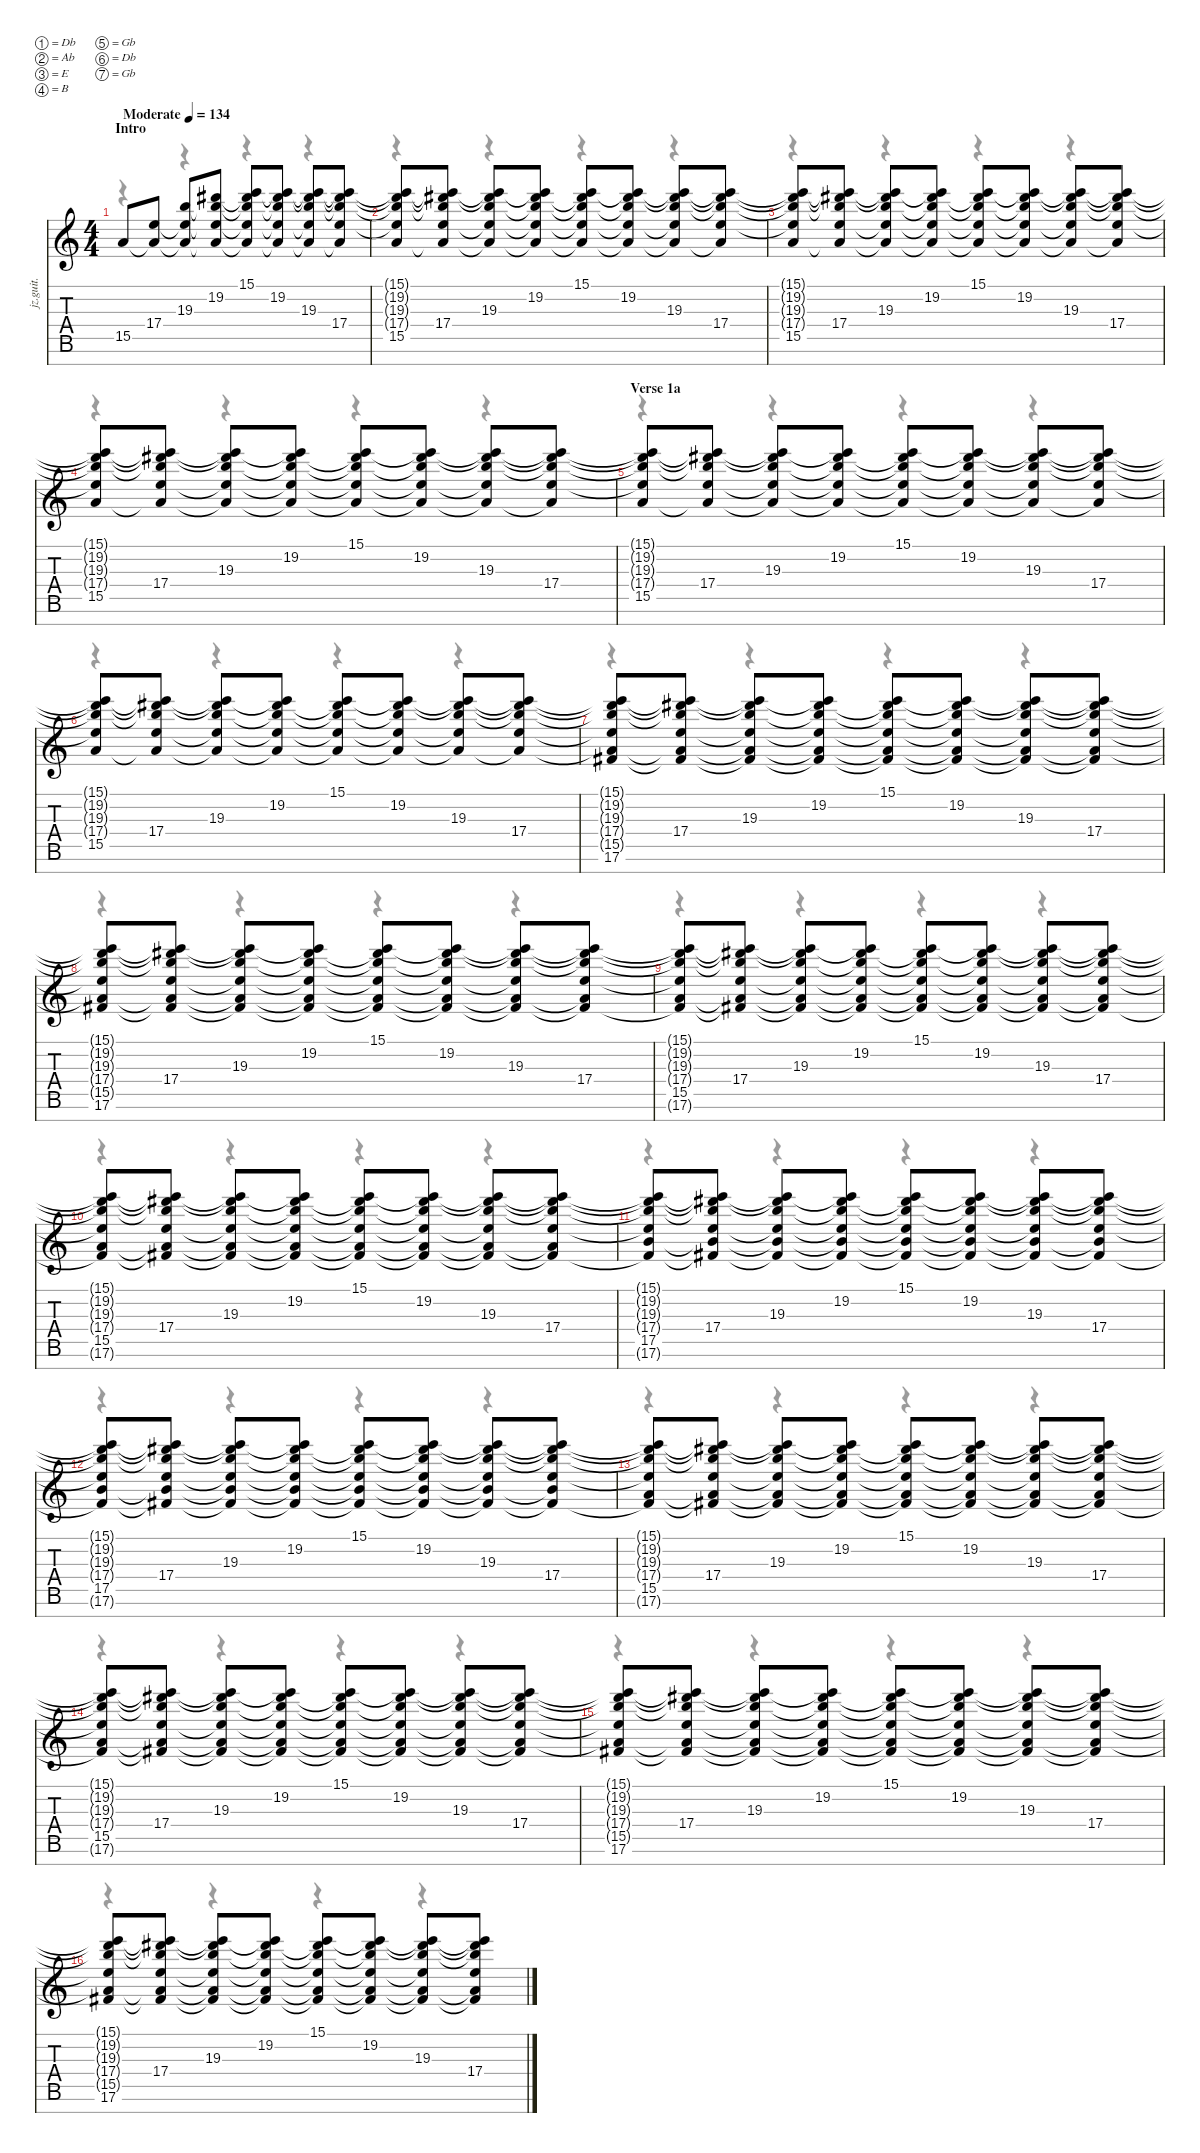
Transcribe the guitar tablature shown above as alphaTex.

\defaultSystemsLayout 4
\hideDynamics
\bracketExtendMode nobrackets
\track ("Clean Guitar" "jz.guit.") {instrument electricguitarjazz}
\staff {score tabs}
\tuning (Db4 Ab3 E3 B2 Gb2 Db2 Gb1)
\voice
\ts (4 4)
\beaming (8 2 2 2 2)
\section ("" "Intro ")
\tempo (134 "Moderate")
\clef g2
\ks c
15.5.8{dy f instrument electricguitarjazz} (17.4 15.5{t}).8 (19.3 17.4{t} 15.5{t}).8 (19.2{acc #} 19.3{t} 17.4{t} 15.5{t}).8 (15.1 19.2{t acc #} 19.3{t} 17.4{t} 15.5{t}).8 (15.1{t} 19.2{acc #} 19.3{t} 17.4{t} 15.5{t}).8 (15.1{t} 19.2{t acc #} 19.3 17.4{t} 15.5{t}).8 (15.1{t} 19.2{t acc #} 19.3{t} 17.4 15.5{t}).8 |
(15.1{t} 19.2{t acc #} 19.3{t} 17.4{t} 15.5).8 (15.1{t} 19.2{t acc #} 19.3{t} 17.4 15.5{t}).8 (15.1{t} 19.2{t acc #} 19.3 17.4{t} 15.5{t}).8 (15.1{t} 19.2{acc #} 19.3{t} 17.4{t} 15.5{t}).8 (15.1 19.2{t acc #} 19.3{t} 17.4{t} 15.5{t}).8 (15.1{t} 19.2{acc #} 19.3{t} 17.4{t} 15.5{t}).8 (15.1{t} 19.2{t acc #} 19.3 17.4{t} 15.5{t}).8 (15.1{t} 19.2{t acc #} 19.3{t} 17.4 15.5{t}).8 |
(15.1{t} 19.2{t acc #} 19.3{t} 17.4{t} 15.5).8 (15.1{t} 19.2{t acc #} 19.3{t} 17.4 15.5{t}).8 (15.1{t} 19.2{t acc #} 19.3 17.4{t} 15.5{t}).8 (15.1{t} 19.2{acc #} 19.3{t} 17.4{t} 15.5{t}).8 (15.1 19.2{t acc #} 19.3{t} 17.4{t} 15.5{t}).8 (15.1{t} 19.2{acc #} 19.3{t} 17.4{t} 15.5{t}).8 (15.1{t} 19.2{t acc #} 19.3 17.4{t} 15.5{t}).8 (15.1{t} 19.2{t acc #} 19.3{t} 17.4 15.5{t}).8 |
(15.1{t} 19.2{t acc #} 19.3{t} 17.4{t} 15.5).8 (15.1{t} 19.2{t acc #} 19.3{t} 17.4 15.5{t}).8 (15.1{t} 19.2{t acc #} 19.3 17.4{t} 15.5{t}).8 (15.1{t} 19.2{acc #} 19.3{t} 17.4{t} 15.5{t}).8 (15.1 19.2{t acc #} 19.3{t} 17.4{t} 15.5{t}).8 (15.1{t} 19.2{acc #} 19.3{t} 17.4{t} 15.5{t}).8 (15.1{t} 19.2{t acc #} 19.3 17.4{t} 15.5{t}).8 (15.1{t} 19.2{t acc #} 19.3{t} 17.4 15.5{t}).8 |
\section ("" "Verse 1a")
(15.1{t} 19.2{t acc #} 19.3{t} 17.4{t} 15.5).8 (15.1{t} 19.2{t acc #} 19.3{t} 17.4 15.5{t}).8 (15.1{t} 19.2{t acc #} 19.3 17.4{t} 15.5{t}).8 (15.1{t} 19.2{acc #} 19.3{t} 17.4{t} 15.5{t}).8 (15.1 19.2{t acc #} 19.3{t} 17.4{t} 15.5{t}).8 (15.1{t} 19.2{acc #} 19.3{t} 17.4{t} 15.5{t}).8 (15.1{t} 19.2{t acc #} 19.3 17.4{t} 15.5{t}).8 (15.1{t} 19.2{t acc #} 19.3{t} 17.4 15.5{t}).8 |
(15.1{t} 19.2{t acc #} 19.3{t} 17.4{t} 15.5).8 (15.1{t} 19.2{t acc #} 19.3{t} 17.4 15.5{t}).8 (15.1{t} 19.2{t acc #} 19.3 17.4{t} 15.5{t}).8 (15.1{t} 19.2{acc #} 19.3{t} 17.4{t} 15.5{t}).8 (15.1 19.2{t acc #} 19.3{t} 17.4{t} 15.5{t}).8 (15.1{t} 19.2{acc #} 19.3{t} 17.4{t} 15.5{t}).8 (15.1{t} 19.2{t acc #} 19.3 17.4{t} 15.5{t}).8 (15.1{t} 19.2{t acc #} 19.3{t} 17.4 15.5{t}).8 |
(15.1{t} 19.2{t acc #} 19.3{t} 17.4{t} 15.5{t} 17.6{acc #}).8 (15.1{t} 19.2{t acc #} 19.3{t} 17.4 15.5{t} 17.6{t acc #}).8 (15.1{t} 19.2{t acc #} 19.3 17.4{t} 15.5{t} 17.6{t acc #}).8 (15.1{t} 19.2{acc #} 19.3{t} 17.4{t} 15.5{t} 17.6{t acc #}).8 (15.1 19.2{t acc #} 19.3{t} 17.4{t} 15.5{t} 17.6{t acc #}).8 (15.1{t} 19.2{acc #} 19.3{t} 17.4{t} 15.5{t} 17.6{t acc #}).8 (15.1{t} 19.2{t acc #} 19.3 17.4{t} 15.5{t} 17.6{t acc #}).8 (15.1{t} 19.2{t acc #} 19.3{t} 17.4 15.5{t} 17.6{t acc #}).8 |
(15.1{t} 19.2{t acc #} 19.3{t} 17.4{t} 15.5{t} 17.6{acc #}).8 (15.1{t} 19.2{t acc #} 19.3{t} 17.4 15.5{t} 17.6{t acc #}).8 (15.1{t} 19.2{t acc #} 19.3 17.4{t} 15.5{t} 17.6{t acc #}).8 (15.1{t} 19.2{acc #} 19.3{t} 17.4{t} 15.5{t} 17.6{t acc #}).8 (15.1 19.2{t acc #} 19.3{t} 17.4{t} 15.5{t} 17.6{t acc #}).8 (15.1{t} 19.2{acc #} 19.3{t} 17.4{t} 15.5{t} 17.6{t acc #}).8 (15.1{t} 19.2{t acc #} 19.3 17.4{t} 15.5{t} 17.6{t acc #}).8 (15.1{t} 19.2{t acc #} 19.3{t} 17.4 15.5{t} 17.6{t acc #}).8 |
(15.1{t} 19.2{t acc #} 19.3{t} 17.4{t} 15.5 17.6{t acc #}).8 (15.1{t} 19.2{t acc #} 19.3{t} 17.4 15.5{t} 17.6{t acc #}).8 (15.1{t} 19.2{t acc #} 19.3 17.4{t} 15.5{t} 17.6{t acc #}).8 (15.1{t} 19.2{acc #} 19.3{t} 17.4{t} 15.5{t} 17.6{t acc #}).8 (15.1 19.2{t acc #} 19.3{t} 17.4{t} 15.5{t} 17.6{t acc #}).8 (15.1{t} 19.2{acc #} 19.3{t} 17.4{t} 15.5{t} 17.6{t acc #}).8 (15.1{t} 19.2{t acc #} 19.3 17.4{t} 15.5{t} 17.6{t acc #}).8 (15.1{t} 19.2{t acc #} 19.3{t} 17.4 15.5{t} 17.6{t acc #}).8 |
(15.1{t} 19.2{t acc #} 19.3{t} 17.4{t} 15.5 17.6{t acc #}).8 (15.1{t} 19.2{t acc #} 19.3{t} 17.4 15.5{t} 17.6{t acc #}).8 (15.1{t} 19.2{t acc #} 19.3 17.4{t} 15.5{t} 17.6{t acc #}).8 (15.1{t} 19.2{acc #} 19.3{t} 17.4{t} 15.5{t} 17.6{t acc #}).8 (15.1 19.2{t acc #} 19.3{t} 17.4{t} 15.5{t} 17.6{t acc #}).8 (15.1{t} 19.2{acc #} 19.3{t} 17.4{t} 15.5{t} 17.6{t acc #}).8 (15.1{t} 19.2{t acc #} 19.3 17.4{t} 15.5{t} 17.6{t acc #}).8 (15.1{t} 19.2{t acc #} 19.3{t} 17.4 15.5{t} 17.6{t acc #}).8 |
(15.1{t} 19.2{t acc #} 19.3{t} 17.4{t} 17.5 17.6{t acc #}).8 (15.1{t} 19.2{t acc #} 19.3{t} 17.4 17.5{t} 17.6{t acc #}).8 (15.1{t} 19.2{t acc #} 19.3 17.4{t} 17.5{t} 17.6{t acc #}).8 (15.1{t} 19.2{acc #} 19.3{t} 17.4{t} 17.5{t} 17.6{t acc #}).8 (15.1 19.2{t acc #} 19.3{t} 17.4{t} 17.5{t} 17.6{t acc #}).8 (15.1{t} 19.2{acc #} 19.3{t} 17.4{t} 17.5{t} 17.6{t acc #}).8 (15.1{t} 19.2{t acc #} 19.3 17.4{t} 17.5{t} 17.6{t acc #}).8 (15.1{t} 19.2{t acc #} 19.3{t} 17.4 17.5{t} 17.6{t acc #}).8 |
(15.1{t} 19.2{t acc #} 19.3{t} 17.4{t} 17.5 17.6{t acc #}).8 (15.1{t} 19.2{t acc #} 19.3{t} 17.4 17.5{t} 17.6{t acc #}).8 (15.1{t} 19.2{t acc #} 19.3 17.4{t} 17.5{t} 17.6{t acc #}).8 (15.1{t} 19.2{acc #} 19.3{t} 17.4{t} 17.5{t} 17.6{t acc #}).8 (15.1 19.2{t acc #} 19.3{t} 17.4{t} 17.5{t} 17.6{t acc #}).8 (15.1{t} 19.2{acc #} 19.3{t} 17.4{t} 17.5{t} 17.6{t acc #}).8 (15.1{t} 19.2{t acc #} 19.3 17.4{t} 17.5{t} 17.6{t acc #}).8 (15.1{t} 19.2{t acc #} 19.3{t} 17.4 17.5{t} 17.6{t acc #}).8 |
(15.1{t} 19.2{t acc #} 19.3{t} 17.4{t} 15.5 17.6{t acc #}).8 (15.1{t} 19.2{t acc #} 19.3{t} 17.4 15.5{t} 17.6{t acc #}).8 (15.1{t} 19.2{t acc #} 19.3 17.4{t} 15.5{t} 17.6{t acc #}).8 (15.1{t} 19.2{acc #} 19.3{t} 17.4{t} 15.5{t} 17.6{t acc #}).8 (15.1 19.2{t acc #} 19.3{t} 17.4{t} 15.5{t} 17.6{t acc #}).8 (15.1{t} 19.2{acc #} 19.3{t} 17.4{t} 15.5{t} 17.6{t acc #}).8 (15.1{t} 19.2{t acc #} 19.3 17.4{t} 15.5{t} 17.6{t acc #}).8 (15.1{t} 19.2{t acc #} 19.3{t} 17.4 15.5{t} 17.6{t acc #}).8 |
(15.1{t} 19.2{t acc #} 19.3{t} 17.4{t} 15.5 17.6{t acc #}).8 (15.1{t} 19.2{t acc #} 19.3{t} 17.4 15.5{t} 17.6{t acc #}).8 (15.1{t} 19.2{t acc #} 19.3 17.4{t} 15.5{t} 17.6{t acc #}).8 (15.1{t} 19.2{acc #} 19.3{t} 17.4{t} 15.5{t} 17.6{t acc #}).8 (15.1 19.2{t acc #} 19.3{t} 17.4{t} 15.5{t} 17.6{t acc #}).8 (15.1{t} 19.2{acc #} 19.3{t} 17.4{t} 15.5{t} 17.6{t acc #}).8 (15.1{t} 19.2{t acc #} 19.3 17.4{t} 15.5{t} 17.6{t acc #}).8 (15.1{t} 19.2{t acc #} 19.3{t} 17.4 15.5{t} 17.6{t acc #}).8 |
(15.1{t} 19.2{t acc #} 19.3{t} 17.4{t} 15.5{t} 17.6{acc #}).8 (15.1{t} 19.2{t acc #} 19.3{t} 17.4 15.5{t} 17.6{t acc #}).8 (15.1{t} 19.2{t acc #} 19.3 17.4{t} 15.5{t} 17.6{t acc #}).8 (15.1{t} 19.2{acc #} 19.3{t} 17.4{t} 15.5{t} 17.6{t acc #}).8 (15.1 19.2{t acc #} 19.3{t} 17.4{t} 15.5{t} 17.6{t acc #}).8 (15.1{t} 19.2{acc #} 19.3{t} 17.4{t} 15.5{t} 17.6{t acc #}).8 (15.1{t} 19.2{t acc #} 19.3 17.4{t} 15.5{t} 17.6{t acc #}).8 (15.1{t} 19.2{t acc #} 19.3{t} 17.4 15.5{t} 17.6{t acc #}).8 |
(15.1{t} 19.2{t acc #} 19.3{t} 17.4{t} 15.5{t} 17.6{acc #}).8 (15.1{t} 19.2{t acc #} 19.3{t} 17.4 15.5{t} 17.6{t acc #}).8 (15.1{t} 19.2{t acc #} 19.3 17.4{t} 15.5{t} 17.6{t acc #}).8 (15.1{t} 19.2{acc #} 19.3{t} 17.4{t} 15.5{t} 17.6{t acc #}).8 (15.1 19.2{t acc #} 19.3{t} 17.4{t} 15.5{t} 17.6{t acc #}).8 (15.1{t} 19.2{acc #} 19.3{t} 17.4{t} 15.5{t} 17.6{t acc #}).8 (15.1{t} 19.2{t acc #} 19.3 17.4{t} 15.5{t} 17.6{t acc #}).8 (15.1{t} 19.2{t acc #} 19.3{t} 17.4 15.5{t} 17.6{t acc #}).8
\voice
\clef g2
\ottava regular
\simile none
\ks c
r.4{dy mf} r.4 r.4 r.4 |
r.4 r.4 r.4 r.4 |
r.4 r.4 r.4 r.4 |
r.4 r.4 r.4 r.4 |
r.4 r.4 r.4 r.4 |
r.4 r.4 r.4 r.4 |
r.4 r.4 r.4 r.4 |
r.4 r.4 r.4 r.4 |
r.4 r.4 r.4 r.4 |
r.4 r.4 r.4 r.4 |
r.4 r.4 r.4 r.4 |
r.4 r.4 r.4 r.4 |
r.4 r.4 r.4 r.4 |
r.4 r.4 r.4 r.4 |
r.4 r.4 r.4 r.4 |
r.4 r.4 r.4 r.4
